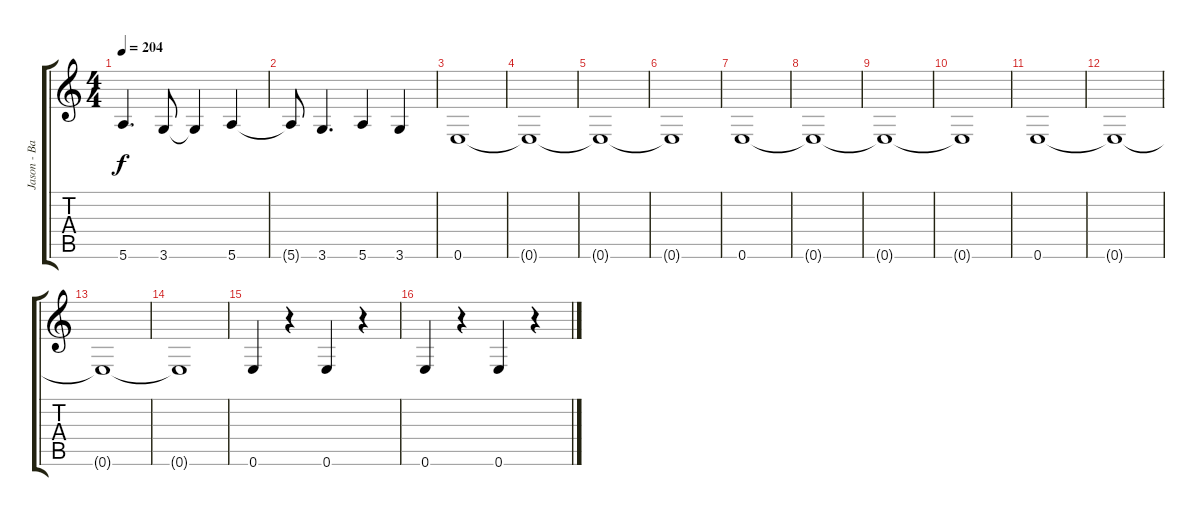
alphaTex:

\track ("Jason - Bass" "Jason - Ba") {instrument electricbasspick}
\staff {score tabs}
\tuning (E4 B3 G3 D3 A2 E2) {hide}
\ts (4 4)
\tempo 204
\clef g2
\ks c
5.6.4{d dy f} 3.6.8 3.6{t}.4 5.6.4 |
5.6{t}.8 3.6.4{d} 5.6.4 3.6.4 |
0.6.1 |
0.6{t}.1 |
0.6{t}.1 |
0.6{t}.1 |
0.6.1 |
0.6{t}.1 |
0.6{t}.1 |
0.6{t}.1 |
0.6.1 |
0.6{t}.1 |
0.6{t}.1 |
0.6{t}.1 |
0.6.4 r.4 0.6.4 r.4 |
0.6.4 r.4 0.6.4 r.4
